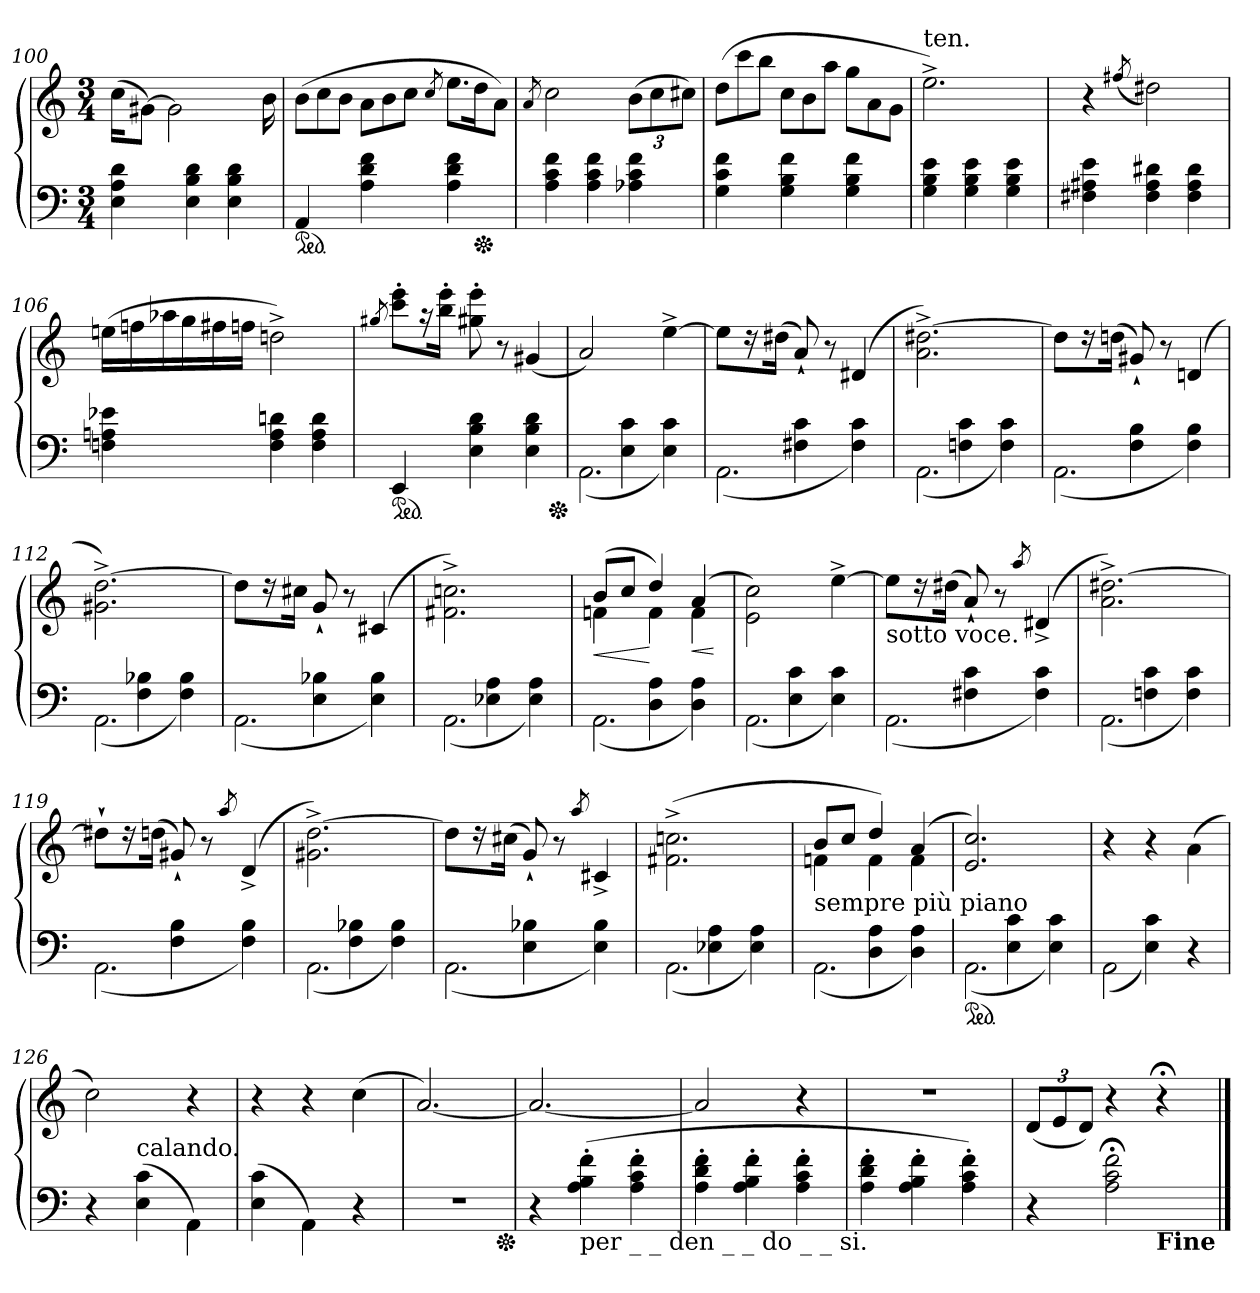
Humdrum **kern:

**kern	**kern	**dynam
*part1	*part1	*part1
*staff2	*staff1	*staff1/2
*clefF4	*clefG2	*
*k[]	*k[]	*
*M3/4	*M3/4	*
=100	=100	=100
4E 4A 4d	(16cc\KL	.
.	[8g#XJ)	.
.	2g#\]	.
4E 4B 4d	.	.
4E 4B 4d	.	.
.	16b	.
=101	=101	=101
*	*Xtuplet	*
*ped	*	*
4AA	(12bL	.
.	12cc	.
.	12bJ	.
4A 4d 4f	12aL	.
.	12b	.
.	12ccJ	.
.	8qcc/	.
4A 4d 4f	12.eeL	.
*Xped	*	*
.	24ddK	.
.	12aJ)	.
=102	=102	=102
.	8qa/	.
4A 4c 4f	2cc	.
4A 4c 4f	.	.
*	*tuplet	*
4A-X 4c 4f	(12bL	.
.	12cc	.
.	12cc#XJ)	.
=103	=103	=103
*	*Xtuplet	*
4G 4c 4f	(12ddL	.
.	12ccc	.
.	12bbJ	.
4G 4B 4f	12ccL	.
.	12b	.
.	12aaJ	.
4G 4B 4f	12ggL	.
.	12a	.
.	12gJ	.
=104	=104	=104
!	!LO:TX:a:t=ten.	!
4G 4B 4e	2.ee^<)	.
4G 4B 4e	.	.
4G 4B 4e	.	.
=105	=105	=105
4F#X 4A#X 4e	4r	.
.	(8qff#X/	.
4F# 4A# 4d#X	2dd#X)	.
4F# 4A# 4d#	.	.
=106	=106	=106
4Fn 4An 4e-X	(24eenLL	.
.	24ffn	.
.	24aa-X	.
.	24gg	.
.	24ff#X	.
.	24ffnJJ	.
4F 4A 4dn	2ddn^<)	.
4F 4A 4d	.	.
=107	=107	=107
.	8qgg#X/	.
*ped	*	*
4EE	8ccc' 8eee'L	.
.	16r	.
.	16bb' 16eee'Jk	.
4E 4B 4d	8gg#X' 8eee'	.
.	8r	.
4E 4B 4d	(4g#X	.
*Xped	*	*
=108	=108	=108
*^	*	*
4ryy	(>2.AA	2a)	.
4E\ 4c\	.	.	.
4E\ 4c\)	.	[4ee^<	.
=109	=109	=109	=109
4ryy	(>2.AA	8eeL]	.
.	.	16r	.
.	.	(16dd#XJk	.
4F#X\ 4c\	.	8a`)	.
.	.	8r	.
4F#\ 4c\)	.	(4d#X	.
=110	=110	=110	=110
4ryy	(>2.AA	2.a^< [2.dd#X^<)	.
4Fn\ 4c\	.	.	.
4F\ 4c\)	.	.	.
=111	=111	=111	=111
4ryy	(>2.AA	8dd#L]	.
.	.	16r	.
.	.	(16ddnJk	.
4F\ 4B\	.	8g#X`)	.
.	.	8r	.
4F\ 4B\)	.	(4dn	.
=112	=112	=112	=112
4ryy	(>2.AA	2.g#X^< [2.dd^<)	.
4F\ 4B-X\	.	.	.
4F\ 4B-\)	.	.	.
=113	=113	=113	=113
4ryy	(>2.AA	8ddL]	.
.	.	16r	.
.	.	16cc#XJk	.
4E\ 4B-X\	.	8g`	.
.	.	8r	.
4E\ 4B-\)	.	(4c#X	.
=114	=114	=114	=114
4ryy	(>2.AA	2.f#X^<\ 2.ccn^<\)	.
4E-X\ 4A\	.	.	.
4E-\ 4A\)	.	.	.
=115	=115	=115	=115
*	*	*^	*
4ryy	(>2.AA	(8bL	4fn	<
.	.	8ccJ	.	.
4D\ 4A\	.	4dd)	4f	[
4D\ 4A\)	.	(4a	4f	<
*v	*v	*	*	*
*	*v	*v	*
.	.	[
=116	=116	=116
*^	*	*
4ryy	(>2.AA	2e\ 2cc\)	.
4E\ 4c\	.	.	.
4E\ 4c\)	.	[4ee^<	.
=117	=117	=117	=117
!	!	!LO:TX:b:t=sotto voce.	!
4ryy	(>2.AA	8eeL]	.
.	.	16r	.
.	.	(16dd#XJk	.
4F#X\ 4c\	.	8a`)	.
.	.	8r	.
.	.	8qaa/	.
4F#\ 4c\)	.	(4d#X^	.
=118	=118	=118	=118
4ryy	(>2.AA	2.a^< [2.dd#X^<)	.
4Fn\ 4c\	.	.	.
4F\ 4c\)	.	.	.
=119	=119	=119	=119
4ryy	(>2.AA	8dd#X`L]	.
.	.	16r	.
.	.	(16ddnJk	.
4F\ 4B\	.	8g#X`)	.
.	.	8r	.
.	.	8qaa/	.
4F\ 4B\)	.	(4d^	.
=120	=120	=120	=120
4ryy	(>2.AA	2.g#X^< [2.dd^<)	.
4F\ 4B-X\	.	.	.
4F\ 4B-\)	.	.	.
=121	=121	=121	=121
4ryy	(>2.AA	8ddL]	.
.	.	16r	.
.	.	(16cc#XJk	.
4E\ 4B-X\	.	8g`)	.
.	.	8r	.
.	.	8qaa/	.
4E\ 4B-\)	.	4c#X^	.
=122	=122	=122	=122
4ryy	(>2.AA	(2.f#X^<\ 2.ccn^<\	.
4E-X\ 4A\	.	.	.
4E-\ 4A\)	.	.	.
=123	=123	=123	=123
*	*	*^	*
!	!	!LO:TX:b:t=sempre più piano	!	!
4ryy	(>2.AA	8bL	4fn	.
.	.	8ccJ	.	.
4D\ 4A\	.	4dd)	4f	.
4D\ 4A\)	.	(4a	4f	.
*	*	*v	*v	*
=124	=124	=124	=124
*ped	*	*	*
4ryy	(>2.AA	2.e 2.cc)	.
4E\ 4c\	.	.	.
4E\ 4c\)	.	.	.
=125	=125	=125	=125
4ryy	(>2AA	4r	.
4E\ 4c\)	.	4r	.
4r	4ryy	(4a\	.
*v	*v	*	*
=126	=126	=126
4r	2cc)	.
!LO:TX:a:t=calando.	!	!
(4E 4c	.	.
4AA\)	4r	.
=127	=127	=127
(4E 4c	4r	.
4AA\)	4r	.
4r	(4cc	.
=128	=128	=128
2.r	[2.a)	.
*Xped	*	*
=129	=129	=129
4r	2.a_	.
!LO:TX:b:t=per _ _ den _ _ do  _ _ si.	!	!
(4A' 4B' 4f'	.	.
4A' 4c' 4f'	.	.
=130	=130	=130
4A' 4d' 4f'	2a]	.
4A' 4B' 4f'	.	.
4A' 4c' 4f'	4r	.
=131	=131	=131
4A' 4d' 4f'	2.r	.
4A' 4B' 4f'	.	.
4A' 4c' 4f')	.	.
=132	=132	=132
*	*tuplet	*
*^	*	*
4r	2ryy	(12dL	.
.	.	12e	.
.	.	12dJ)	.
2A;< 2c;< 2f;<	.	4r	.
!	!LO:TX:b:B:t=Fine	!	!
.	4ryy	4r;<	.
*v	*v	*	*
==	==	==
*-	*-	*-
